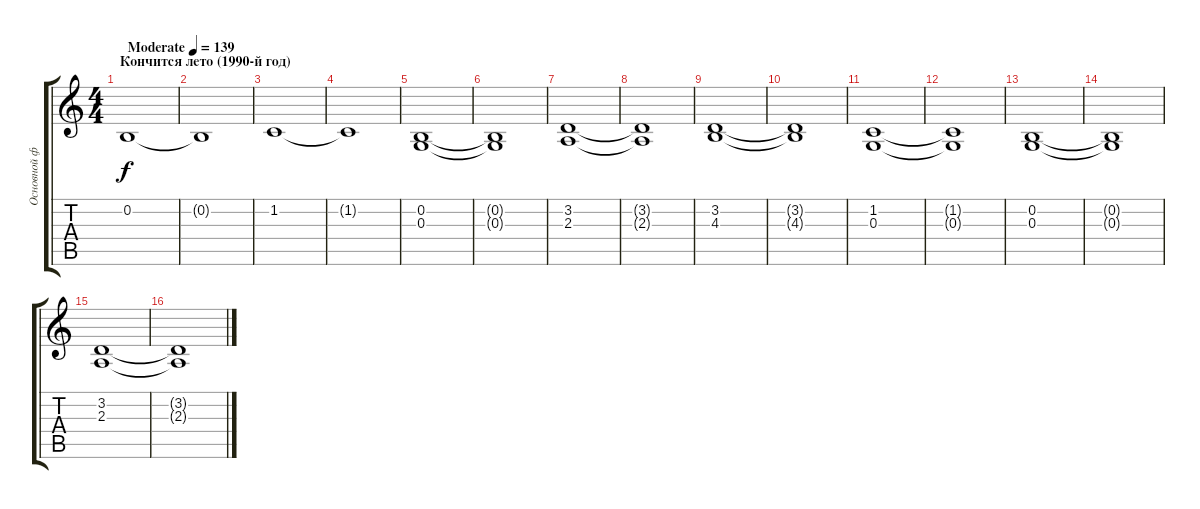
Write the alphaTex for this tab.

\track ("Основной фон" "Основной ф") {instrument synthstrings2}
\staff {score tabs}
\tuning (E4 B3 G3 D3 A2 E2) {hide}
\ts (4 4)
\section ("" "Кончится лето (1990-й год)")
\tempo (139 "Moderate")
\clef g2
\ks c
0.2.1{dy f instrument synthstrings2} |
0.2{t}.1 |
1.2.1 |
1.2{t}.1 |
(0.2 0.3).1 |
(0.2{t} 0.3{t}).1 |
(3.2 2.3).1 |
(3.2{t} 2.3{t}).1 |
(3.2 4.3).1 |
(3.2{t} 4.3{t}).1 |
(1.2 0.3).1 |
(1.2{t} 0.3{t}).1 |
(0.2 0.3).1 |
(0.2{t} 0.3{t}).1 |
(3.2 2.3).1 |
(3.2{t} 2.3{t}).1
